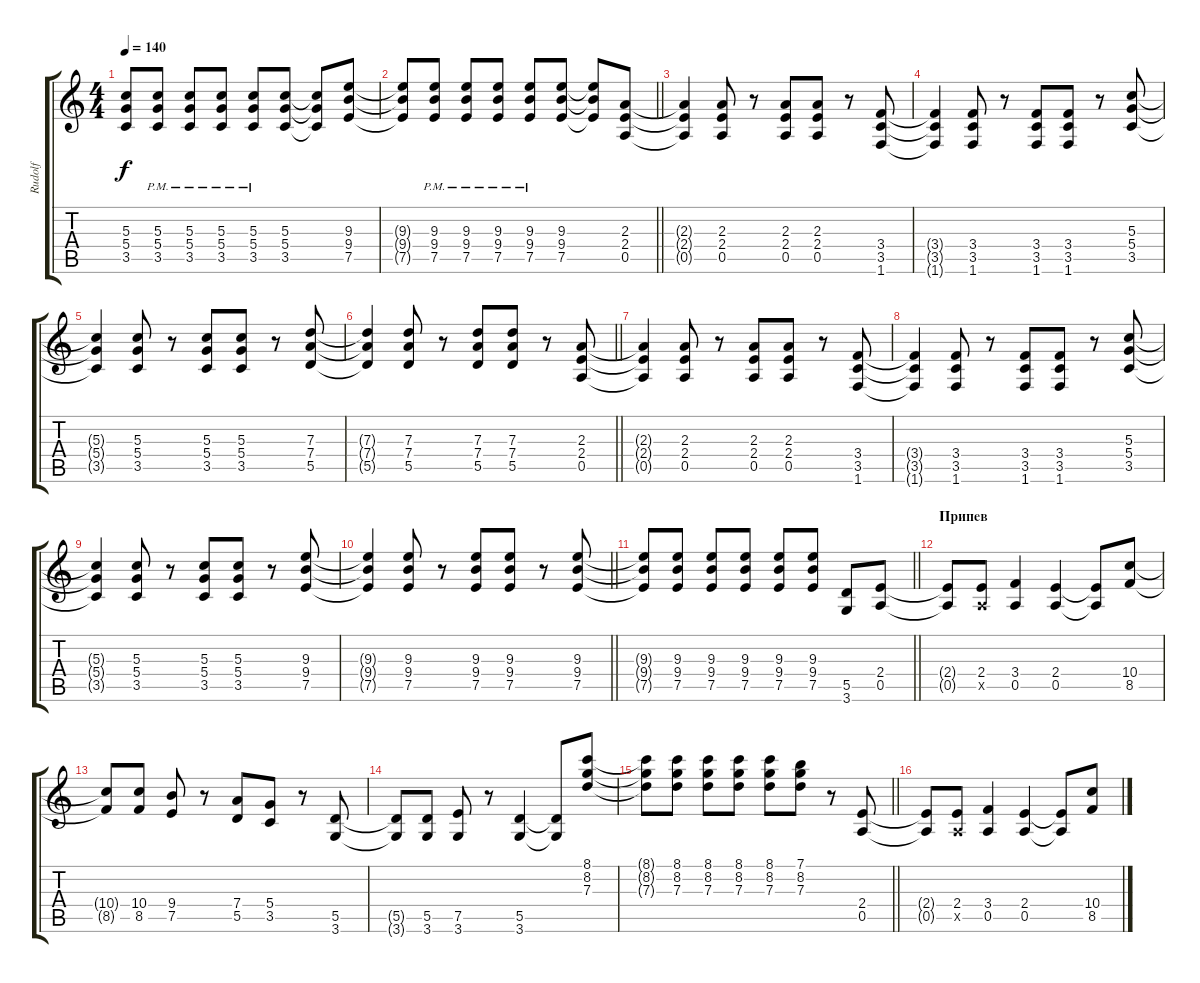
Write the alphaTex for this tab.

\track ("Rudolf" "Rudolf") {instrument overdrivenguitar}
\staff {score tabs}
\tuning (E4 B3 G3 D3 A2 E2) {hide}
\ts (4 4)
\tempo 140
\clef g2
\ks c
(5.3{t} 5.4{t} 3.5{t}).8{dy f} (5.3{pm} 5.4{pm} 3.5{pm}).8 (5.3{pm} 5.4{pm} 3.5{pm}).8 (5.3{pm} 5.4{pm} 3.5{pm}).8 (5.3{pm} 5.4{pm} 3.5{pm}).8 (5.3 5.4 3.5).8 (5.3{t} 5.4{t} 3.5{t}).8 (9.3 9.4 7.5).8 |
\barLineRight lightlight
(9.3{t} 9.4{t} 7.5{t}).8 (9.3{pm} 9.4{pm} 7.5{pm}).8 (9.3{pm} 9.4{pm} 7.5{pm}).8 (9.3{pm} 9.4{pm} 7.5{pm}).8 (9.3{pm} 9.4{pm} 7.5{pm}).8 (9.3 9.4 7.5).8 (9.3{t} 9.4{t} 7.5{t}).8 (2.3 2.4 0.5).8 |
(2.3{t} 2.4{t} 0.5{t}).4 (2.3 2.4 0.5).8 r.8 (2.3 2.4 0.5).8 (2.3 2.4 0.5).8 r.8 (3.4 3.5 1.6).8 |
(3.4{t} 3.5{t} 1.6{t}).4 (3.4 3.5 1.6).8 r.8 (3.4 3.5 1.6).8 (3.4 3.5 1.6).8 r.8 (5.3 5.4 3.5).8 |
(5.3{t} 5.4{t} 3.5{t}).4 (5.3 5.4 3.5).8 r.8 (5.3 5.4 3.5).8 (5.3 5.4 3.5).8 r.8 (7.3 7.4 5.5).8 |
\barLineRight lightlight
(7.3{t} 7.4{t} 5.5{t}).4 (7.3 7.4 5.5).8 r.8 (7.3 7.4 5.5).8 (7.3 7.4 5.5).8 r.8 (2.3 2.4 0.5).8 |
(2.3{t} 2.4{t} 0.5{t}).4 (2.3 2.4 0.5).8 r.8 (2.3 2.4 0.5).8 (2.3 2.4 0.5).8 r.8 (3.4 3.5 1.6).8 |
(3.4{t} 3.5{t} 1.6{t}).4 (3.4 3.5 1.6).8 r.8 (3.4 3.5 1.6).8 (3.4 3.5 1.6).8 r.8 (5.3 5.4 3.5).8 |
(5.3{t} 5.4{t} 3.5{t}).4 (5.3 5.4 3.5).8 r.8 (5.3 5.4 3.5).8 (5.3 5.4 3.5).8 r.8 (9.3 9.4 7.5).8 |
\barLineRight lightlight
(9.3{t} 9.4{t} 7.5{t}).4 (9.3 9.4 7.5).8 r.8 (9.3 9.4 7.5).8 (9.3 9.4 7.5).8 r.8 (9.3 9.4 7.5).8 |
\barLineRight lightlight
(9.3{t} 9.4{t} 7.5{t}).8 (9.3 9.4 7.5).8 (9.3 9.4 7.5).8 (9.3 9.4 7.5).8 (9.3 9.4 7.5).8 (9.3 9.4 7.5).8 (5.5 3.6).8 (2.4 0.5).8 |
\section ("" "Припев")
(2.4{t} 0.5{t}).8 (2.4 0.5{x}).8 (3.4 0.5).4 (2.4 0.5).4 (2.4{t} 0.5{t}).8 (10.4 8.5).8 |
(10.4{t} 8.5{t}).8 (10.4 8.5).8 (9.4 7.5).8 r.8 (7.4 5.5).8 (5.4 3.5).8 r.8 (5.5 3.6).8 |
(5.5{t} 3.6{t}).8 (5.5 3.6).8 (7.5 3.6).8 r.8 (5.5 3.6).4 (5.5{t} 3.6{t}).8 (8.1 8.2 7.3).8 |
\barLineRight lightlight
(8.1{t} 8.2{t} 7.3{t}).8 (8.1 8.2 7.3).8 (8.1 8.2 7.3).8 (8.1 8.2 7.3).8 (8.1 8.2 7.3).8 (7.1 8.2 7.3).8 r.8 (2.4 0.5).8 |
(2.4{t} 0.5{t}).8 (2.4 0.5{x}).8 (3.4 0.5).4 (2.4 0.5).4 (2.4{t} 0.5{t}).8 (10.4 8.5).8
